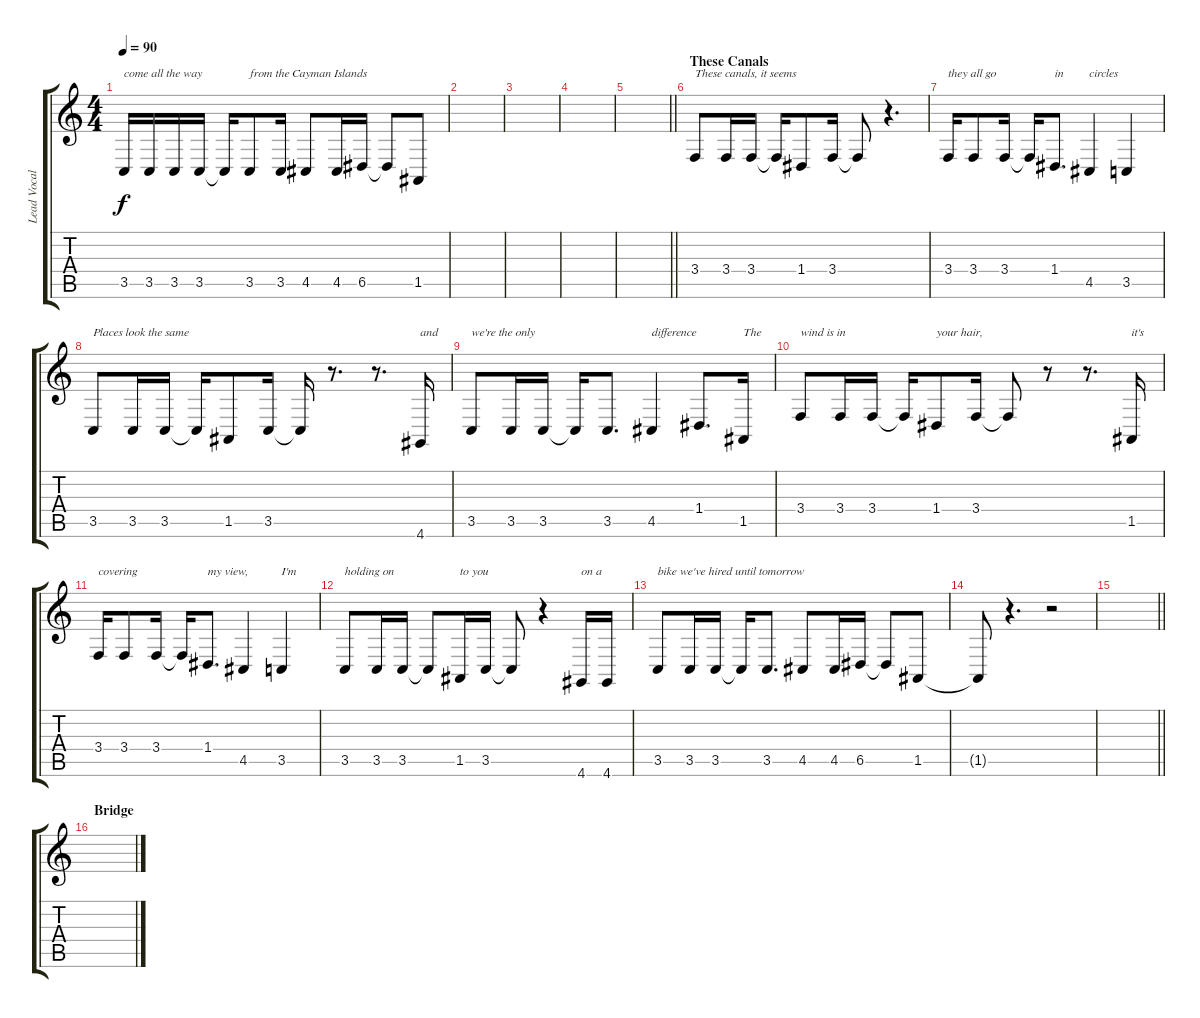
\track ("Lead Vocals (Eirik)" "Lead Vocal") {instrument flute}
\staff {score tabs}
\tuning (E4 B3 G3 D3 A2 E2) {hide}
\ts (4 4)
\tempo 90
\clef g2
\ks c
3.5.16{txt "come all the way" dy f} 3.5.16 3.5.16 3.5.16 3.5{t}.16 3.5.8{txt "from the Cayman Islands"} 3.5.16 4.5.8 4.5.16 6.5.16 6.5{t}.8 1.5.8 |
|
|
|
\barLineRight lightlight
|
\section ("" "These Canals")
3.4.8{txt "These canals, it seems"} 3.4.16 3.4.16 3.4{t}.16 1.4.8 3.4.16 3.4{t}.8 r.4{d} |
3.4.16{txt "they all go"} 3.4.8 3.4.16 3.4{t}.16 1.4.8{d txt "in"} 4.5.4{txt "circles"} 3.5.4 |
3.5.8{txt "Places look the same"} 3.5.16 3.5.16 3.5{t}.16 1.5.8 3.5.16 3.5{t}.16 r.8{d} r.8{d} 4.6.16{txt "and"} |
3.5.8{txt "we're the only"} 3.5.16 3.5.16 3.5{t}.16 3.5.8{d} 4.5.4{txt "difference"} 1.4.8{d} 1.5.16{txt "The"} |
3.4.8{txt "wind is in"} 3.4.16 3.4.16 3.4{t}.16 1.4.8{txt "your hair,"} 3.4.16 3.4{t}.8 r.8 r.8{d} 1.5.16{txt "it's"} |
3.4.16{txt "covering"} 3.4.8 3.4.16 3.4{t}.16 1.4.8{d txt "my view,"} 4.5.4 3.5.4{txt "I'm"} |
3.5.8{txt "holding on"} 3.5.16 3.5.16 3.5{t}.8 1.5.16{txt "to you"} 3.5.16 3.5{t}.8 r.4 4.6.16{txt "on a"} 4.6.16 |
3.5.8{txt "bike we've hired until tomorrow"} 3.5.16 3.5.16 3.5{t}.16 3.5.8{d} 4.5.8 4.5.16 6.5.16 6.5{t}.8 1.5.8 |
1.5{t}.8 r.4{d} r.2 |
\barLineRight lightlight
|
\section ("" "Bridge")
